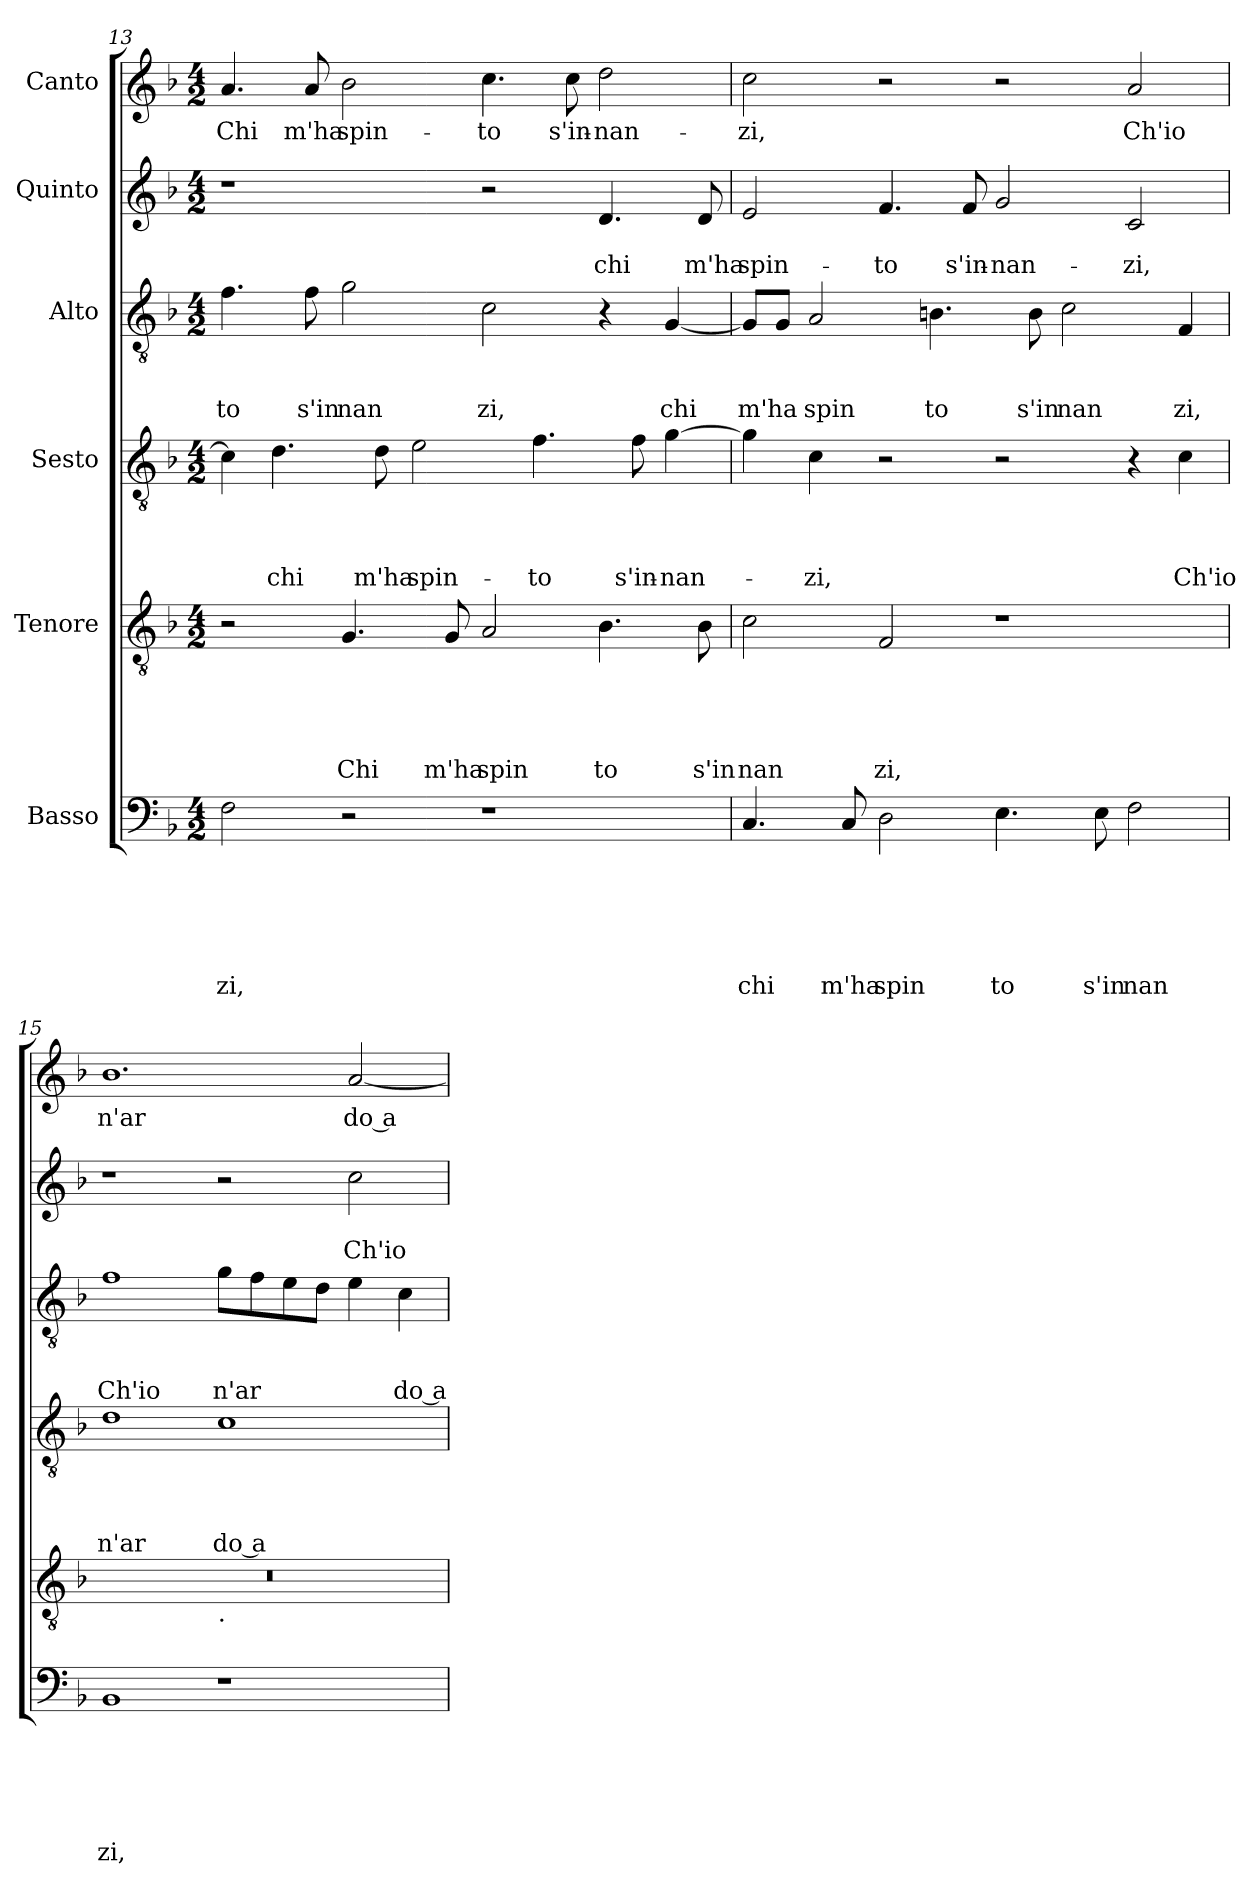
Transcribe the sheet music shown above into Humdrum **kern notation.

**kern	**text	**text	**text	**text	**text	**text	**kern	**text	**text	**text	**text	**text	**kern	**text	**text	**text	**text	**kern	**text	**text	**text	**kern	**text	**text	**kern	**text
*part6	*part6	*part6	*part6	*part6	*part6	*part6	*part5	*part5	*part5	*part5	*part5	*part5	*part4	*part4	*part4	*part4	*part4	*part3	*part3	*part3	*part3	*part2	*part2	*part2	*part1	*part1
*staff6	*staff6	*staff6	*staff6	*staff6	*staff6	*staff6	*staff5	*staff5	*staff5	*staff5	*staff5	*staff5	*staff4	*staff4	*staff4	*staff4	*staff4	*staff3	*staff3	*staff3	*staff3	*staff2	*staff2	*staff2	*staff1	*staff1
*I"Basso	*	*	*	*	*	*	*I"Tenore	*	*	*	*	*	*I"Sesto	*	*	*	*	*I"Alto	*	*	*	*I"Quinto	*	*	*I"Canto	*
*clefF4	*	*	*	*	*	*	*clefGv2	*	*	*	*	*	*clefGv2	*	*	*	*	*clefGv2	*	*	*	*clefG2	*	*	*clefG2	*
*k[b-]	*	*	*	*	*	*	*k[b-]	*	*	*	*	*	*k[b-]	*	*	*	*	*k[b-]	*	*	*	*k[b-]	*	*	*k[b-]	*
*F:	*	*	*	*	*	*	*F:	*	*	*	*	*	*F:	*	*	*	*	*F:	*	*	*	*F:	*	*	*F:	*
*M4/2	*	*	*	*	*	*	*M4/2	*	*	*	*	*	*M4/2	*	*	*	*	*M4/2	*	*	*	*M4/2	*	*	*M4/2	*
=13	=13	=13	=13	=13	=13	=13	=13	=13	=13	=13	=13	=13	=13	=13	=13	=13	=13	=13	=13	=13	=13	=13	=13	=13	=13	=13
!	!	!	!	!	!	!LO:LY:b	!	!	!	!	!	!	!	!	!	!	!	!	!	!	!LO:LY:b	!	!	!	!	!LO:LY:b
2F\	.	.	.	.	.	-zi,	2r	.	.	.	.	.	4c\]	.	.	.	.	4.f\	.	.	to	1r	.	.	4.a/	Chi
!	!	!	!	!	!	!	!	!	!	!	!	!	!	!	!	!	!LO:LY:b	!	!	!	!	!	!	!	!	!
.	.	.	.	.	.	.	.	.	.	.	.	.	4.d\	.	.	.	chi	.	.	.	.	.	.	.	.	.
!	!	!	!	!	!	!	!	!	!	!	!	!	!	!	!	!	!	!	!	!	!LO:LY:b	!	!	!	!	!LO:LY:b
.	.	.	.	.	.	.	.	.	.	.	.	.	.	.	.	.	.	8f\	.	.	s'in	.	.	.	8a/	m'ha
!	!	!	!	!	!	!	!	!	!	!	!	!LO:LY:b	!	!	!	!	!	!	!	!	!LO:LY:b	!	!	!	!	!LO:LY:b
2r	.	.	.	.	.	.	4.G/	.	.	.	.	Chi	.	.	.	.	.	2g\	.	.	nan	.	.	.	2b-\	spin-
!	!	!	!	!	!	!	!	!	!	!	!	!	!	!	!	!	!LO:LY:b	!	!	!	!	!	!	!	!	!
.	.	.	.	.	.	.	.	.	.	.	.	.	8d\	.	.	.	m'ha	.	.	.	.	.	.	.	.	.
!	!	!	!	!	!	!	!	!	!	!	!	!	!	!	!	!	!LO:LY:b	!	!	!	!	!	!	!	!	!
.	.	.	.	.	.	.	.	.	.	.	.	.	2e\	.	.	.	spin-	.	.	.	.	.	.	.	.	.
!	!	!	!	!	!	!	!	!	!	!	!	!LO:LY:b	!	!	!	!	!	!	!	!	!	!	!	!	!	!
.	.	.	.	.	.	.	8G/	.	.	.	.	m'ha	.	.	.	.	.	.	.	.	.	.	.	.	.	.
!	!	!	!	!	!	!	!	!	!	!	!	!LO:LY:b	!	!	!	!	!	!	!	!	!LO:LY:b	!	!	!	!	!LO:LY:b
1r	.	.	.	.	.	.	2A/	.	.	.	.	spin	.	.	.	.	.	2c\	.	.	zi,	2r	.	.	4.cc\	-to
!	!	!	!	!	!	!	!	!	!	!	!	!	!	!	!	!	!LO:LY:b	!	!	!	!	!	!	!	!	!
.	.	.	.	.	.	.	.	.	.	.	.	.	4.f\	.	.	.	-to	.	.	.	.	.	.	.	.	.
!	!	!	!	!	!	!	!	!	!	!	!	!	!	!	!	!	!	!	!	!	!	!	!	!	!	!LO:LY:b
.	.	.	.	.	.	.	.	.	.	.	.	.	.	.	.	.	.	.	.	.	.	.	.	.	8cc\	s'in-
!	!	!	!	!	!	!	!	!	!	!	!	!LO:LY:b	!	!	!	!	!	!	!	!	!	!	!	!LO:LY:b	!	!LO:LY:b
.	.	.	.	.	.	.	4.B-\	.	.	.	.	to	.	.	.	.	.	4r	.	.	.	4.d/	.	chi	2dd\	-nan-
!	!	!	!	!	!	!	!	!	!	!	!	!	!	!	!	!	!LO:LY:b	!	!	!	!	!	!	!	!	!
.	.	.	.	.	.	.	.	.	.	.	.	.	8f\	.	.	.	s'in-	.	.	.	.	.	.	.	.	.
!	!	!	!	!	!	!	!	!	!	!	!	!	!	!	!	!	!LO:LY:b	!	!	!	!LO:LY:b	!	!	!	!	!
.	.	.	.	.	.	.	.	.	.	.	.	.	[>4g\	.	.	.	-nan-	[>4G/	.	.	chi	.	.	.	.	.
!	!	!	!	!	!	!	!	!	!	!	!	!LO:LY:b	!	!	!	!	!	!	!	!	!	!	!	!LO:LY:b	!	!
.	.	.	.	.	.	.	8B-\	.	.	.	.	s'in	.	.	.	.	.	.	.	.	.	8d/	.	m'ha	.	.
!!LO:LB:g=z
=14	=14	=14	=14	=14	=14	=14	=14	=14	=14	=14	=14	=14	=14	=14	=14	=14	=14	=14	=14	=14	=14	=14	=14	=14	=14	=14
!	!	!	!	!	!	!LO:LY:b	!	!	!	!	!	!LO:LY:b	!	!	!	!	!	!	!	!	!LO:LY:b	!	!	!LO:LY:b	!	!LO:LY:b
4.C/	.	.	.	.	.	chi	2c\	.	.	.	.	nan	4g\]	.	.	.	.	8G/L]	.	.	m'ha	2e/	.	spin-	2cc\	-zi,
.	.	.	.	.	.	.	.	.	.	.	.	.	.	.	.	.	.	8G/J	.	.	.	.	.	.	.	.
!	!	!	!	!	!	!	!	!	!	!	!	!	!	!	!	!	!LO:LY:b	!	!	!	!LO:LY:b	!	!	!	!	!
.	.	.	.	.	.	.	.	.	.	.	.	.	4c\	.	.	.	-zi,	2A/	.	.	spin	.	.	.	.	.
!	!	!	!	!	!	!LO:LY:b	!	!	!	!	!	!	!	!	!	!	!	!	!	!	!	!	!	!	!	!
8C/	.	.	.	.	.	m'ha	.	.	.	.	.	.	.	.	.	.	.	.	.	.	.	.	.	.	.	.
!	!	!	!	!	!	!LO:LY:b	!	!	!	!	!	!LO:LY:b	!	!	!	!	!	!	!	!	!	!	!	!LO:LY:b	!	!
2D\	.	.	.	.	.	spin	2F/	.	.	.	.	zi,	2r	.	.	.	.	.	.	.	.	4.f/	.	-to	2r	.
!	!	!	!	!	!	!	!	!	!	!	!	!	!	!	!	!	!	!	!	!	!LO:LY:b	!	!	!	!	!
.	.	.	.	.	.	.	.	.	.	.	.	.	.	.	.	.	.	4.Bn\	.	.	to	.	.	.	.	.
!	!	!	!	!	!	!	!	!	!	!	!	!	!	!	!	!	!	!	!	!	!	!	!	!LO:LY:b	!	!
.	.	.	.	.	.	.	.	.	.	.	.	.	.	.	.	.	.	.	.	.	.	8f/	.	s'in-	.	.
!	!	!	!	!	!	!LO:LY:b	!	!	!	!	!	!	!	!	!	!	!	!	!	!	!	!	!	!LO:LY:b	!	!
4.E\	.	.	.	.	.	to	1r	.	.	.	.	.	2r	.	.	.	.	.	.	.	.	2g/	.	-nan-	2r	.
!	!	!	!	!	!	!	!	!	!	!	!	!	!	!	!	!	!	!	!	!	!LO:LY:b	!	!	!	!	!
.	.	.	.	.	.	.	.	.	.	.	.	.	.	.	.	.	.	8B\	.	.	s'in	.	.	.	.	.
!	!	!	!	!	!	!	!	!	!	!	!	!	!	!	!	!	!	!	!	!	!LO:LY:b	!	!	!	!	!
.	.	.	.	.	.	.	.	.	.	.	.	.	.	.	.	.	.	2c\	.	.	nan	.	.	.	.	.
!	!	!	!	!	!	!LO:LY:b	!	!	!	!	!	!	!	!	!	!	!	!	!	!	!	!	!	!	!	!
8E\	.	.	.	.	.	s'in	.	.	.	.	.	.	.	.	.	.	.	.	.	.	.	.	.	.	.	.
!	!	!	!	!	!	!LO:LY:b	!	!	!	!	!	!	!	!	!	!	!	!	!	!	!	!	!	!LO:LY:b	!	!LO:LY:b
2F\	.	.	.	.	.	nan	.	.	.	.	.	.	4r	.	.	.	.	.	.	.	.	2c/	.	-zi,	2a/	Ch'io
!	!	!	!	!	!	!	!	!	!	!	!	!	!	!	!	!	!LO:LY:b	!	!	!	!LO:LY:b	!	!	!	!	!
.	.	.	.	.	.	.	.	.	.	.	.	.	4c\	.	.	.	Ch'io	4F/	.	.	zi,	.	.	.	.	.
=15	=15	=15	=15	=15	=15	=15	=15	=15	=15	=15	=15	=15	=15	=15	=15	=15	=15	=15	=15	=15	=15	=15	=15	=15	=15	=15
!	!	!	!	!	!	!LO:LY:b	!	!	!	!	!	!	!	!	!	!	!LO:LY:b	!	!	!	!LO:LY:b	!	!	!	!	!LO:LY:b
*	*	*	*	*	*	*	*^	*	*	*	*	*	*	*	*	*	*	*	*	*	*	*	*	*	*	*
1BB-	.	.	.	.	.	zi,	0r	1ryy	.	.	.	.	.	1d	.	.	.	n'ar	1f	.	.	Ch'io	1r	.	.	1.b-	n'ar
!	!	!	!	!	!	!	!	!LO:TX:b:t=.	!	!	!	!	!	!	!	!	!	!	!	!	!	!	!	!	!	!	!
!	!	!	!	!	!	!	!	!	!	!	!	!	!	!	!	!	!	!LO:LY:b:rj	!	!	!	!LO:LY:b	!	!	!	!	!
1r	.	.	.	.	.	.	.	1ryy	.	.	.	.	.	1c	.	.	.	do a	8g\L	.	.	n'ar	2r	.	.	.	.
.	.	.	.	.	.	.	.	.	.	.	.	.	.	.	.	.	.	.	8f\	.	.	.	.	.	.	.	.
.	.	.	.	.	.	.	.	.	.	.	.	.	.	.	.	.	.	.	8e\	.	.	.	.	.	.	.	.
.	.	.	.	.	.	.	.	.	.	.	.	.	.	.	.	.	.	.	8d\J	.	.	.	.	.	.	.	.
!	!	!	!	!	!	!	!	!	!	!	!	!	!	!	!	!	!	!	!	!	!	!	!	!	!LO:LY:b	!	!LO:LY:b
.	.	.	.	.	.	.	.	.	.	.	.	.	.	.	.	.	.	.	4e\	.	.	.	2cc\	.	Ch'io	[<2a/	do a
!	!	!	!	!	!	!	!	!	!	!	!	!	!	!	!	!	!	!	!	!	!	!LO:LY:b:rj	!	!	!	!	!
.	.	.	.	.	.	.	.	.	.	.	.	.	.	.	.	.	.	.	4c\	.	.	do a	.	.	.	.	.
*	*	*	*	*	*	*	*v	*v	*	*	*	*	*	*	*	*	*	*	*	*	*	*	*	*	*	*	*
=	=	=	=	=	=	=	=	=	=	=	=	=	=	=	=	=	=	=	=	=	=	=	=	=	=	=
*-	*-	*-	*-	*-	*-	*-	*-	*-	*-	*-	*-	*-	*-	*-	*-	*-	*-	*-	*-	*-	*-	*-	*-	*-	*-	*-
